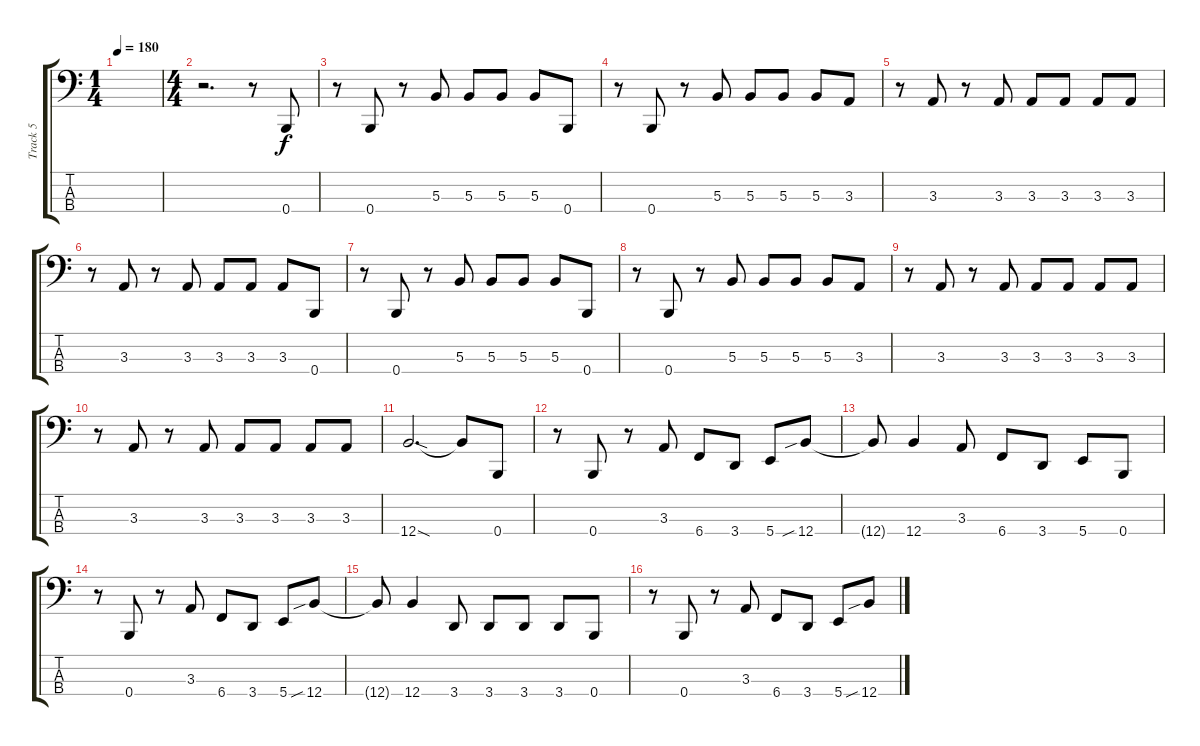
\track ("Track 5" "Track 5") {instrument electricbasspick}
\staff {score tabs}
\tuning (E2 B1 Gb1 B0) {hide}
\ts (1 4)
\tempo 180
\clef f4
\ks c
|
\ts (4 4)
r.2{d} r.8 0.4.8 |
r.8 0.4.8 r.8 5.3.8 5.3.8 5.3.8 5.3.8 0.4.8 |
r.8 0.4.8 r.8 5.3.8 5.3.8 5.3.8 5.3.8 3.3.8 |
r.8 3.3.8 r.8 3.3.8 3.3.8 3.3.8 3.3.8 3.3.8 |
r.8 3.3.8 r.8 3.3.8 3.3.8 3.3.8 3.3.8 0.4.8 |
r.8 0.4.8 r.8 5.3.8 5.3.8 5.3.8 5.3.8 0.4.8 |
r.8 0.4.8 r.8 5.3.8 5.3.8 5.3.8 5.3.8 3.3.8 |
r.8 3.3.8 r.8 3.3.8 3.3.8 3.3.8 3.3.8 3.3.8 |
r.8 3.3.8 r.8 3.3.8 3.3.8 3.3.8 3.3.8 3.3.8 |
12.4{sod}.2{d} 12.4{t}.8 0.4.8 |
r.8 0.4.8 r.8 3.3.8 6.4.8 3.4.8 5.4.8 12.4{sib}.8 |
12.4{t}.8 12.4.4 3.3.8 6.4.8 3.4.8 5.4.8 0.4.8 |
r.8 0.4.8 r.8 3.3.8 6.4.8 3.4.8 5.4.8 12.4{sib}.8 |
12.4{t}.8 12.4.4 3.4.8 3.4.8 3.4.8 3.4.8 0.4.8 |
r.8 0.4.8 r.8 3.3.8 6.4.8 3.4.8 5.4.8 12.4{sib}.8
